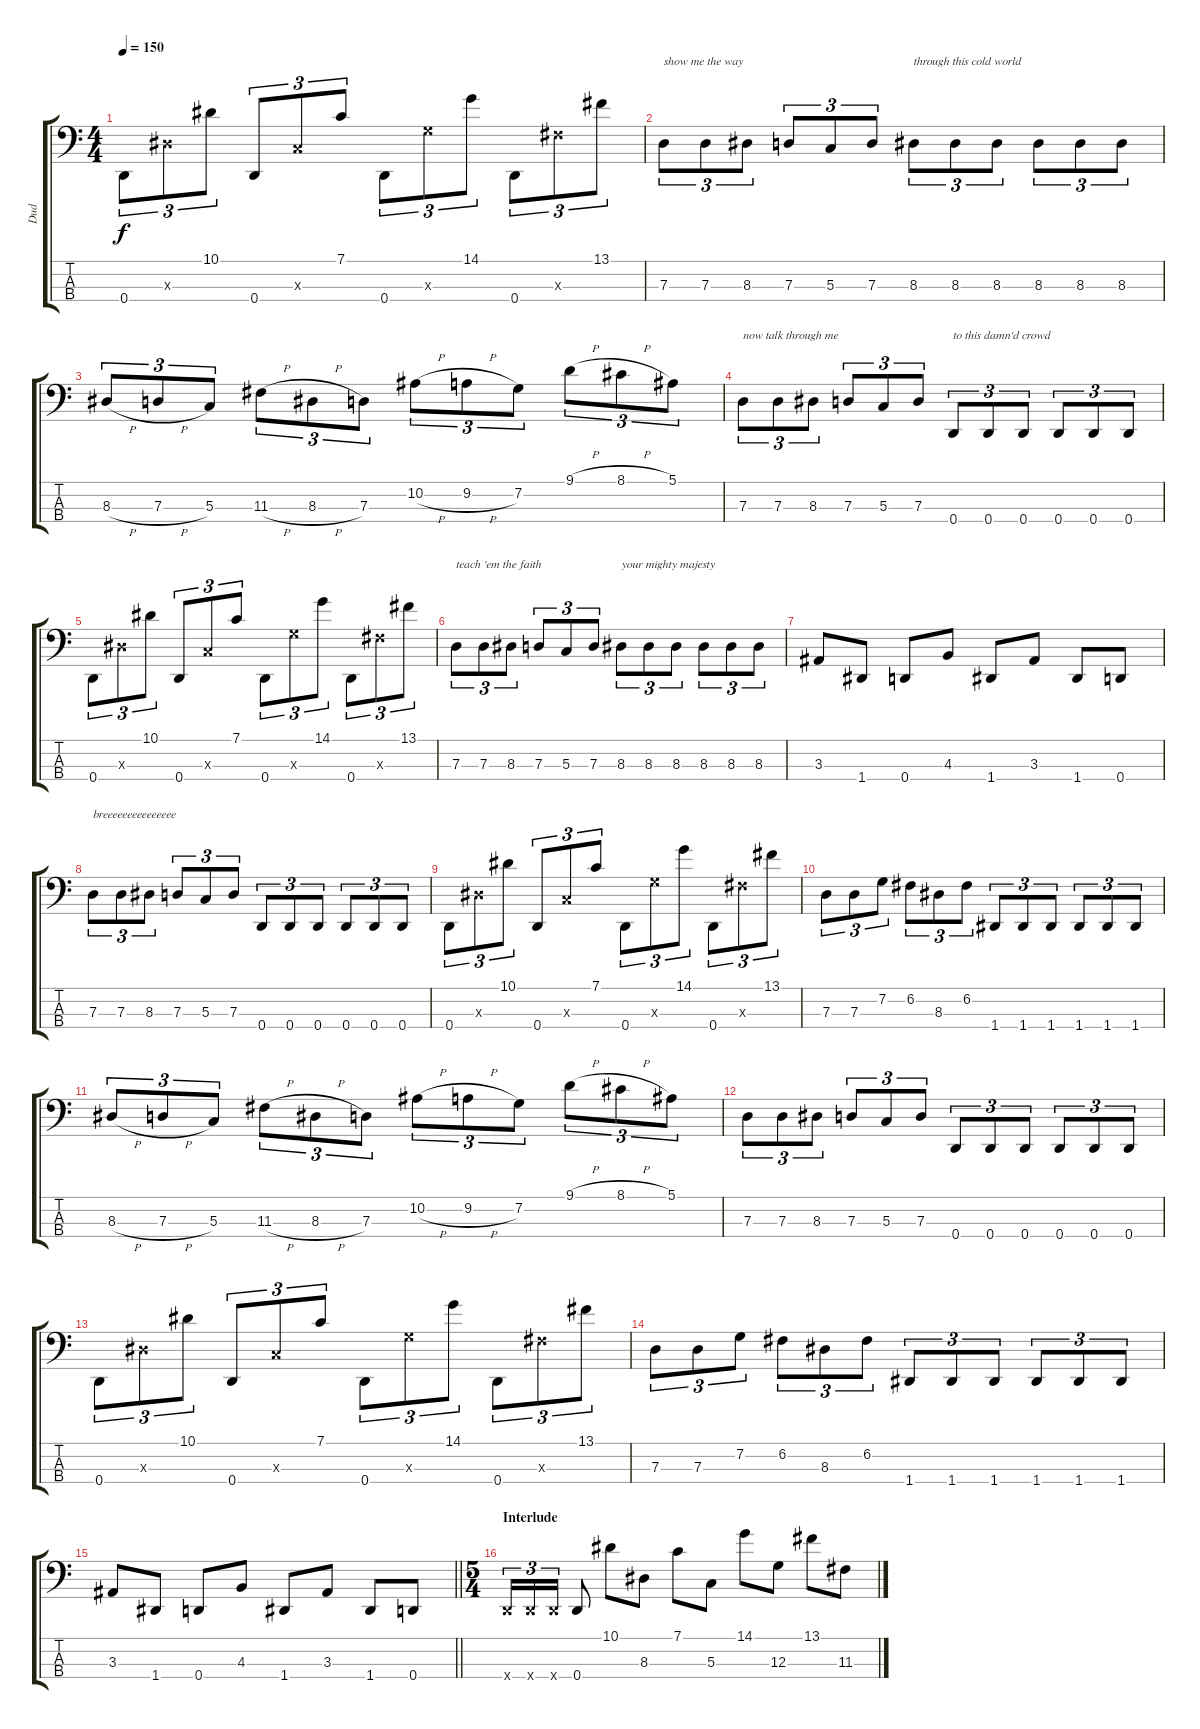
\track ("Dud" "Dud") {instrument electricbassfinger}
\staff {score tabs}
\tuning (F2 C2 G1 D1) {hide}
\ts (4 4)
\tempo 150
\clef f4
\ks c
0.4.8{tu (3 2) dy f instrument slapbass1} 8.3{x}.8{tu (3 2)} 10.1.8{tu (3 2)} 0.4.8{tu (3 2)} 5.3{x}.8{tu (3 2)} 7.1.8{tu (3 2)} 0.4.8{tu (3 2)} 12.3{x}.8{tu (3 2)} 14.1.8{tu (3 2)} 0.4.8{tu (3 2)} 11.3{x}.8{tu (3 2)} 13.1.8{tu (3 2)} |
7.3.8{tu (3 2) txt "show me the way" instrument electricbassfinger} 7.3.8{tu (3 2)} 8.3.8{tu (3 2)} 7.3.8{tu (3 2)} 5.3.8{tu (3 2)} 7.3.8{tu (3 2)} 8.3.8{tu (3 2) txt "through this cold world"} 8.3.8{tu (3 2)} 8.3.8{tu (3 2)} 8.3.8{tu (3 2)} 8.3.8{tu (3 2)} 8.3.8{tu (3 2)} |
8.3{h}.8{tu (3 2) instrument slapbass1} 7.3{h}.8{tu (3 2)} 5.3.8{tu (3 2)} 11.3{h}.8{tu (3 2)} 8.3{h}.8{tu (3 2)} 7.3.8{tu (3 2)} 10.2{h}.8{tu (3 2)} 9.2{h}.8{tu (3 2)} 7.2.8{tu (3 2)} 9.1{h}.8{tu (3 2)} 8.1{h}.8{tu (3 2)} 5.1.8{tu (3 2)} |
7.3.8{tu (3 2) txt "now talk through me" instrument electricbassfinger} 7.3.8{tu (3 2)} 8.3.8{tu (3 2)} 7.3.8{tu (3 2)} 5.3.8{tu (3 2)} 7.3.8{tu (3 2)} 0.4.8{tu (3 2) txt "to this damn'd crowd"} 0.4.8{tu (3 2)} 0.4.8{tu (3 2)} 0.4.8{tu (3 2)} 0.4.8{tu (3 2)} 0.4.8{tu (3 2)} |
0.4.8{tu (3 2) instrument slapbass1} 8.3{x}.8{tu (3 2)} 10.1.8{tu (3 2)} 0.4.8{tu (3 2)} 5.3{x}.8{tu (3 2)} 7.1.8{tu (3 2)} 0.4.8{tu (3 2)} 12.3{x}.8{tu (3 2)} 14.1.8{tu (3 2)} 0.4.8{tu (3 2)} 11.3{x}.8{tu (3 2)} 13.1.8{tu (3 2)} |
7.3.8{tu (3 2) txt "teach 'em the faith" instrument electricbassfinger} 7.3.8{tu (3 2)} 8.3.8{tu (3 2)} 7.3.8{tu (3 2)} 5.3.8{tu (3 2)} 7.3.8{tu (3 2)} 8.3.8{tu (3 2) txt "your mighty majesty"} 8.3.8{tu (3 2)} 8.3.8{tu (3 2)} 8.3.8{tu (3 2)} 8.3.8{tu (3 2)} 8.3.8{tu (3 2)} |
3.3.8{instrument slapbass1} 1.4.8 0.4.8 4.3.8 1.4.8 3.3.8 1.4.8 0.4.8 |
7.3.8{tu (3 2) txt "breeeeeeeeeeeeeee" instrument electricbassfinger} 7.3.8{tu (3 2)} 8.3.8{tu (3 2)} 7.3.8{tu (3 2)} 5.3.8{tu (3 2)} 7.3.8{tu (3 2)} 0.4.8{tu (3 2)} 0.4.8{tu (3 2)} 0.4.8{tu (3 2)} 0.4.8{tu (3 2)} 0.4.8{tu (3 2)} 0.4.8{tu (3 2)} |
0.4.8{tu (3 2) instrument slapbass1} 8.3{x}.8{tu (3 2)} 10.1.8{tu (3 2)} 0.4.8{tu (3 2)} 5.3{x}.8{tu (3 2)} 7.1.8{tu (3 2)} 0.4.8{tu (3 2)} 12.3{x}.8{tu (3 2)} 14.1.8{tu (3 2)} 0.4.8{tu (3 2)} 11.3{x}.8{tu (3 2)} 13.1.8{tu (3 2)} |
7.3.8{tu (3 2) instrument electricbassfinger} 7.3.8{tu (3 2)} 7.2.8{tu (3 2)} 6.2.8{tu (3 2)} 8.3.8{tu (3 2)} 6.2.8{tu (3 2)} 1.4.8{tu (3 2)} 1.4.8{tu (3 2)} 1.4.8{tu (3 2)} 1.4.8{tu (3 2)} 1.4.8{tu (3 2)} 1.4.8{tu (3 2)} |
8.3{h}.8{tu (3 2) instrument slapbass1} 7.3{h}.8{tu (3 2)} 5.3.8{tu (3 2)} 11.3{h}.8{tu (3 2)} 8.3{h}.8{tu (3 2)} 7.3.8{tu (3 2)} 10.2{h}.8{tu (3 2)} 9.2{h}.8{tu (3 2)} 7.2.8{tu (3 2)} 9.1{h}.8{tu (3 2)} 8.1{h}.8{tu (3 2)} 5.1.8{tu (3 2)} |
7.3.8{tu (3 2) instrument electricbassfinger} 7.3.8{tu (3 2)} 8.3.8{tu (3 2)} 7.3.8{tu (3 2)} 5.3.8{tu (3 2)} 7.3.8{tu (3 2)} 0.4.8{tu (3 2)} 0.4.8{tu (3 2)} 0.4.8{tu (3 2)} 0.4.8{tu (3 2)} 0.4.8{tu (3 2)} 0.4.8{tu (3 2)} |
0.4.8{tu (3 2) instrument slapbass1} 8.3{x}.8{tu (3 2)} 10.1.8{tu (3 2)} 0.4.8{tu (3 2)} 5.3{x}.8{tu (3 2)} 7.1.8{tu (3 2)} 0.4.8{tu (3 2)} 12.3{x}.8{tu (3 2)} 14.1.8{tu (3 2)} 0.4.8{tu (3 2)} 11.3{x}.8{tu (3 2)} 13.1.8{tu (3 2)} |
7.3.8{tu (3 2) instrument electricbassfinger} 7.3.8{tu (3 2)} 7.2.8{tu (3 2)} 6.2.8{tu (3 2)} 8.3.8{tu (3 2)} 6.2.8{tu (3 2)} 1.4.8{tu (3 2)} 1.4.8{tu (3 2)} 1.4.8{tu (3 2)} 1.4.8{tu (3 2)} 1.4.8{tu (3 2)} 1.4.8{tu (3 2)} |
\barLineRight lightlight
3.3.8{instrument slapbass1} 1.4.8 0.4.8 4.3.8 1.4.8 3.3.8 1.4.8 0.4.8 |
\ts (5 4)
\section ("" "Interlude")
0.4{x}.16{tu (3 2)} 0.4{x}.16{tu (3 2)} 0.4{x}.16{tu (3 2)} 0.4.8 10.1.8 8.3.8 7.1.8 5.3.8 14.1.8 12.3.8 13.1.8 11.3.8
